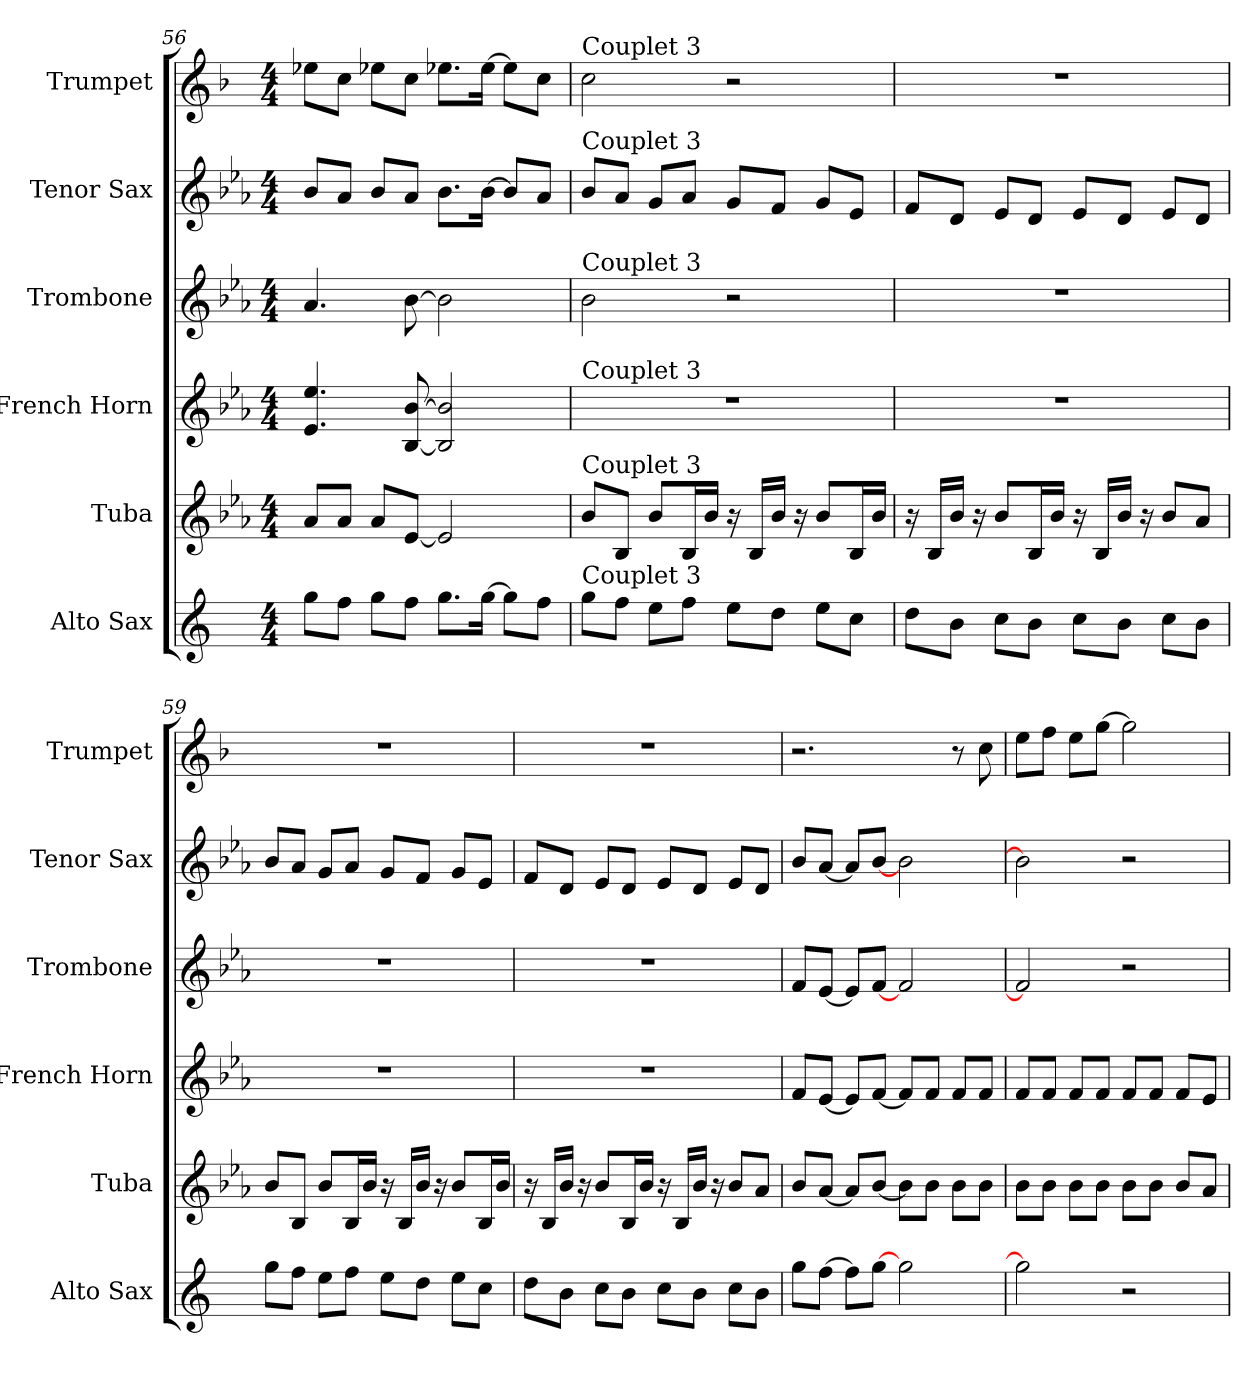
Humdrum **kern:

**kern	**kern	**kern	**kern	**kern	**kern
*part6	*part5	*part4	*part3	*part2	*part1
*staff6	*staff5	*staff4	*staff3	*staff2	*staff1
*I"Alto Sax	*I"Tuba	*I"French Horn	*I"Trombone	*I"Tenor Sax	*I"Trumpet
*I'Alto Sax	*I'Tuba	*I'French Horn	*I'Trombone	*I'Tenor Sax	*I'Trumpet
*clefG2	*clefG2	*clefG2	*clefG2	*clefG2	*clefG2
*ITrd5c9	*ITrd15c26	*ITrd8c14	*ITrd8c14	*ITrd8c14	*ITrd1c2
*k[b-e-a-]	*k[b-e-a-]	*k[b-e-a-]	*k[b-e-a-]	*k[b-e-a-]	*k[b-e-a-]
*M4/4	*M4/4	*M4/4	*M4/4	*M4/4	*M4/4
=56	=56	=56	=56	=56	=56
8b-L	8AA-L	4.E- 4.e-	4.A-	8B-L	8dd-XL
8a-J	8AA-J	.	.	8A-J	8b-J
8b-L	8AA-L	.	.	8B-L	8dd-XL
8a-J	[8EE-J	[8BB- [8B-	[8B-	8A-J	8b-J
8.b-L	2EE-]	2BB-] 2B-]	2B-]	8.B-L	8.dd-XL
[16b-Jk	.	.	.	[16B-Jk	[16dd-Jk
8b-L]	.	.	.	8B-L]	8dd-L]
8a-J	.	.	.	8A-J	8b-J
=57	=57	=57	=57	=57	=57
!	!	!	!	!	!LO:TX:a:t=Couplet 3
!	!	!	!	!LO:TX:a:t=Couplet 3	!
!	!	!	!LO:TX:a:t=Couplet 3	!	!
!	!	!LO:TX:a:t=Couplet 3	!	!	!
!	!LO:TX:a:t=Couplet 3	!	!	!	!
!LO:TX:a:t=Couplet 3	!	!	!	!	!
8b-L	8BB-L	1r	2B-	8B-L	2b-
8a-J	8BBB-J	.	.	8A-J	.
8gL	8BB-L	.	.	8GL	.
8a-J	16BBB-L	.	.	8A-J	.
.	16BB-JJ	.	.	.	.
8gL	16r	.	2r	8GL	2r
.	16BBB-LL	.	.	.	.
8fJ	16BB-JJ	.	.	8FJ	.
.	16r	.	.	.	.
8gL	8BB-L	.	.	8GL	.
8e-J	16BBB-L	.	.	8E-J	.
.	16BB-JJ	.	.	.	.
=58	=58	=58	=58	=58	=58
8fL	16r	1r	1r	8FL	1r
.	16BBB-LL	.	.	.	.
8dJ	16BB-JJ	.	.	8DJ	.
.	16r	.	.	.	.
8e-L	8BB-L	.	.	8E-L	.
8dJ	16BBB-L	.	.	8DJ	.
.	16BB-JJ	.	.	.	.
8e-L	16r	.	.	8E-L	.
.	16BBB-LL	.	.	.	.
8dJ	16BB-JJ	.	.	8DJ	.
.	16r	.	.	.	.
8e-L	8BB-L	.	.	8E-L	.
8dJ	8AA-J	.	.	8DJ	.
=59	=59	=59	=59	=59	=59
8b-L	8BB-L	1r	1r	8B-L	1r
8a-J	8BBB-J	.	.	8A-J	.
8gL	8BB-L	.	.	8GL	.
8a-J	16BBB-L	.	.	8A-J	.
.	16BB-JJ	.	.	.	.
8gL	16r	.	.	8GL	.
.	16BBB-LL	.	.	.	.
8fJ	16BB-JJ	.	.	8FJ	.
.	16r	.	.	.	.
8gL	8BB-L	.	.	8GL	.
8e-J	16BBB-L	.	.	8E-J	.
.	16BB-JJ	.	.	.	.
=60	=60	=60	=60	=60	=60
8fL	16r	1r	1r	8FL	1r
.	16BBB-LL	.	.	.	.
8dJ	16BB-JJ	.	.	8DJ	.
.	16r	.	.	.	.
8e-L	8BB-L	.	.	8E-L	.
8dJ	16BBB-L	.	.	8DJ	.
.	16BB-JJ	.	.	.	.
8e-L	16r	.	.	8E-L	.
.	16BBB-LL	.	.	.	.
8dJ	16BB-JJ	.	.	8DJ	.
.	16r	.	.	.	.
8e-L	8BB-L	.	.	8E-L	.
8dJ	8AA-J	.	.	8DJ	.
=61	=61	=61	=61	=61	=61
8b-L	8BB-L	8FL	8FL	8B-L	2.r
[8a-J	[8AA-J	[8E-J	[8E-J	[8A-J	.
8a-L]	8AA-L]	8E-L]	8E-L]	8A-L]	.
[8b-J	[8BB-J	[8FJ	[8FJ	[8B-J	.
2b-	8BB-L]	8FL]	2F	2B-	.
.	8BB-J	8FJ	.	.	.
.	8BB-L	8FL	.	.	8r
.	8BB-J	8FJ	.	.	8b-
=62	=62	=62	=62	=62	=62
2b-]	8BB-L	8FL	2F]	2B-]	8ddL
.	8BB-J	8FJ	.	.	8ee-J
.	8BB-L	8FL	.	.	8ddL
.	8BB-J	8FJ	.	.	[8ffJ
2r	8BB-L	8FL	2r	2r	2ff]
.	8BB-J	8FJ	.	.	.
.	8BB-L	8FL	.	.	.
.	8AA-J	8E-J	.	.	.
=	=	=	=	=	=
*-	*-	*-	*-	*-	*-
